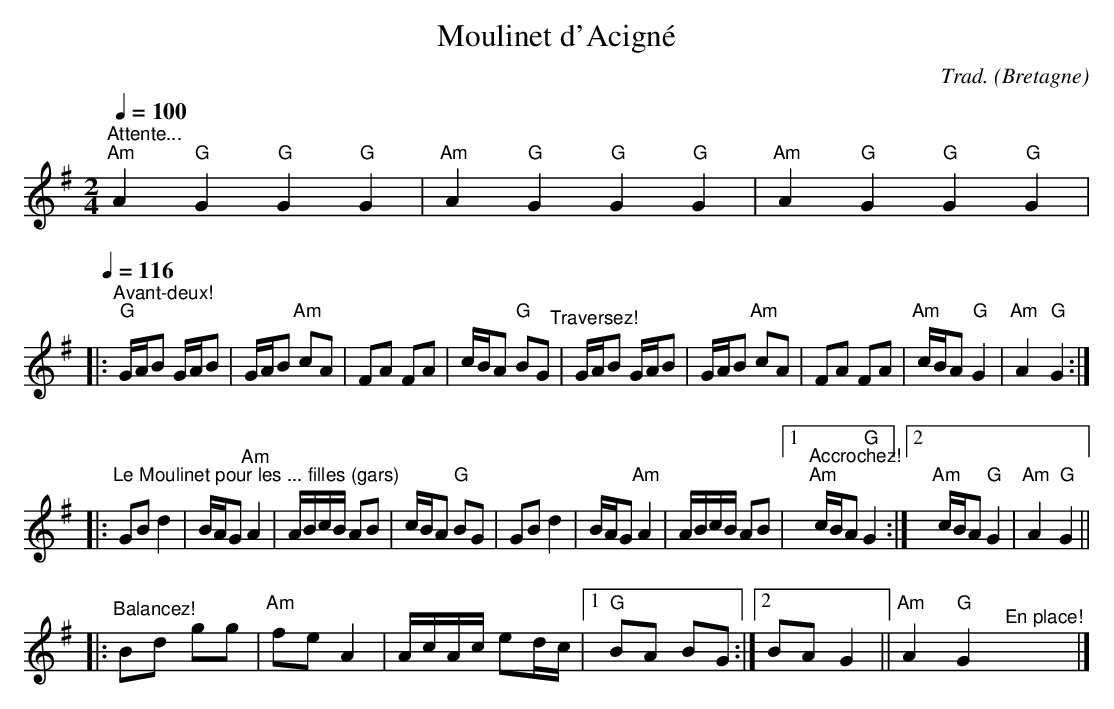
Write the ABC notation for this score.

X:1
T:Moulinet d'Acigné
C:Trad.
O:Bretagne
M:2/4
L:1/16
Q:1/4=100
K:Gmaj
"^Attente..." "Am"A4 "G"G4 "G"G4 "G"G4 | "Am"A4 "G"G4 "G"G4 "G"G4 |\
"Am"A4 "G"G4 "G"G4 "G"G4 |
Q:1/4=116
|: "^Avant-deux!" "G"GAB2 GAB2 | GAB2 "Am"c2A2 | F2A2 F2A2 |\
cBA2 "G"B2G2 "^Traversez!" | GAB2 GAB2 | GAB2 "Am"c2A2 |\
F2A2 F2A2 | "Am"cBA2 "G"G4 | "Am"A4 "G"G4 :|
%%vskip 1
K:Gmaj
|: "^Le Moulinet pour les ... filles (gars)" \
G2B2 d4 | BAG2 "Am"A4 | ABcB A2B2 | cBA2 "G"B2G2 |\
G2B2 d4 | BAG2 "Am"A4 | ABcB A2B2 |1 "^Accrochez!" "Am"cBA2 "G"G4 :|2\
 "Am"cBA2 "G"G4 |"Am"A4 "G"G4 ||
%%vskip 1
K:Gmaj
|: "^Balancez!" B2d2 g2g2 | "Am"f2e2 A4 | AcAc e2dc |1\
"G"B2A2 B2G2 :|2 B2A2 G4 || "Am"A4 "G"G4 "^En place!"yyyy |]
